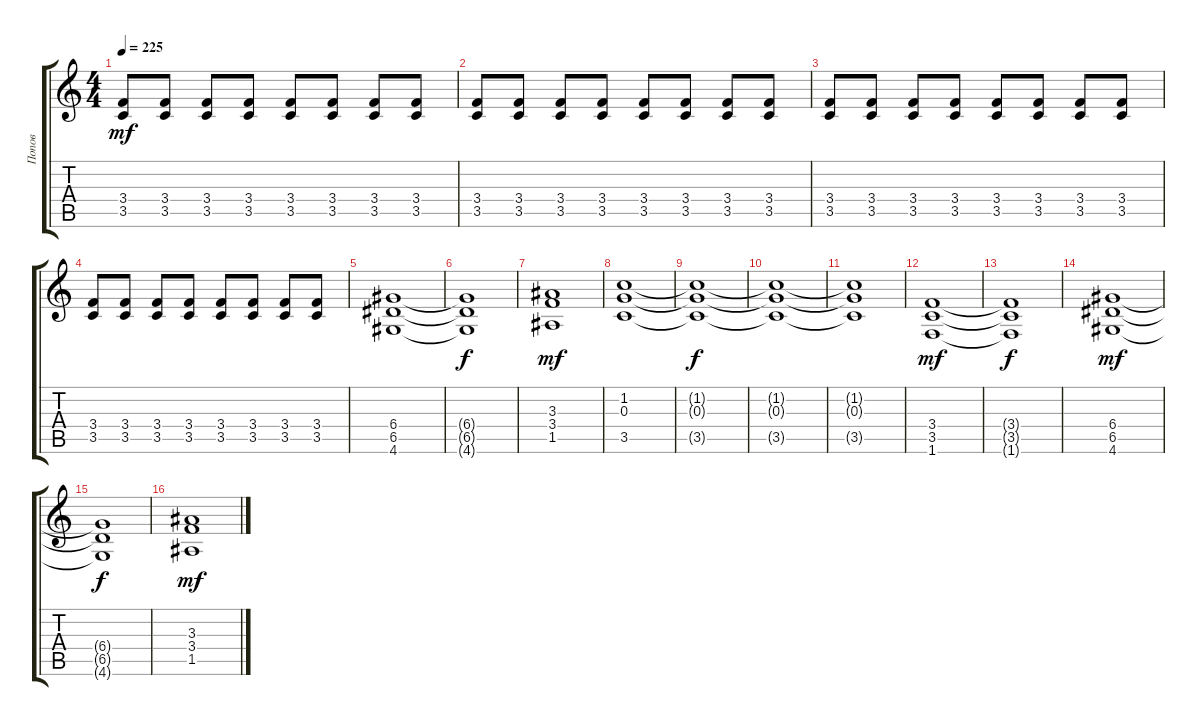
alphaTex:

\track ("Попов" "Попов") {instrument distortionguitar}
\staff {score tabs}
\tuning (E4 B3 G3 D3 A2 E2) {hide}
\ts (4 4)
\tempo 225
\clef g2
\ks c
(3.4 3.5).8{dy mf} (3.4 3.5).8 (3.4 3.5).8 (3.4 3.5).8 (3.4 3.5).8 (3.4 3.5).8 (3.4 3.5).8 (3.4 3.5).8 |
(3.4 3.5).8 (3.4 3.5).8 (3.4 3.5).8 (3.4 3.5).8 (3.4 3.5).8 (3.4 3.5).8 (3.4 3.5).8 (3.4 3.5).8 |
(3.4 3.5).8 (3.4 3.5).8 (3.4 3.5).8 (3.4 3.5).8 (3.4 3.5).8 (3.4 3.5).8 (3.4 3.5).8 (3.4 3.5).8 |
(3.4 3.5).8 (3.4 3.5).8 (3.4 3.5).8 (3.4 3.5).8 (3.4 3.5).8 (3.4 3.5).8 (3.4 3.5).8 (3.4 3.5).8 |
(6.4 6.5 4.6).1 |
(6.4{t} 6.5{t} 4.6{t}).1{dy f} |
(3.3 3.4 1.5).1{dy mf} |
(1.2 0.3 3.5).1 |
(1.2{t} 0.3{t} 3.5{t}).1{dy f} |
(1.2{t} 0.3{t} 3.5{t}).1 |
(1.2{t} 0.3{t} 3.5{t}).1 |
(3.4 3.5 1.6).1{dy mf} |
(3.4{t} 3.5{t} 1.6{t}).1{dy f} |
(6.4 6.5 4.6).1{dy mf} |
(6.4{t} 6.5{t} 4.6{t}).1{dy f} |
(3.3 3.4 1.5).1{dy mf}
